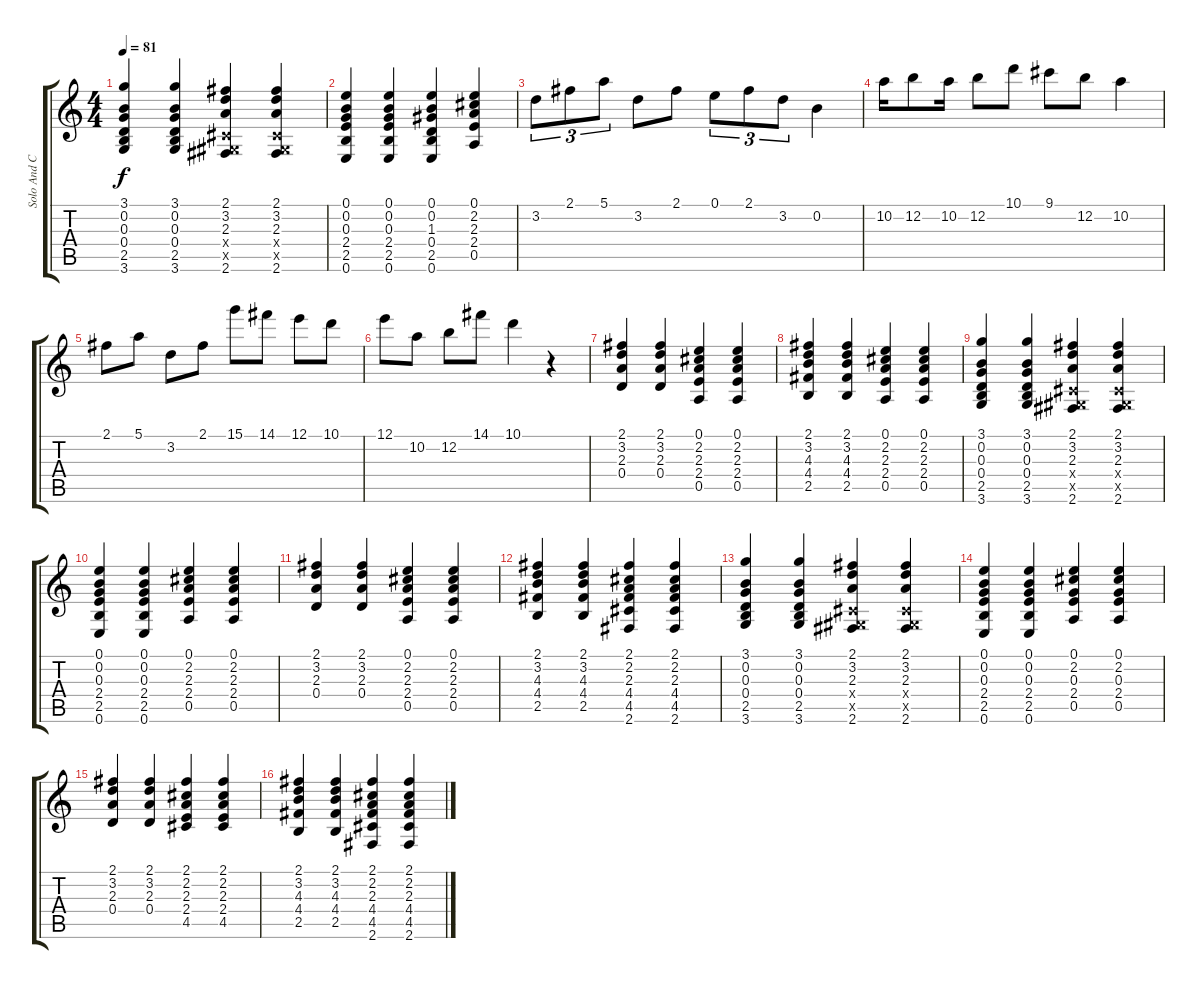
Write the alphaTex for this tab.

\track ("Solo And Chords" "Solo And C") {instrument acousticguitarnylon}
\staff {score tabs}
\tuning (E4 B3 G3 D3 A2 E2) {hide}
\ts (4 4)
\tempo 81
\clef g2
\ks c
(3.1 0.2 0.3 0.4 2.5 3.6).4{dy f} (3.1 0.2 0.3 0.4 2.5 3.6).4 (2.1 3.2 2.3 -1.4{x} -1.5{x} 2.6).4 (2.1 3.2 2.3 -1.4{x} -1.5{x} 2.6).4 |
(0.1 0.2 0.3 2.4 2.5 0.6).4 (0.1 0.2 0.3 2.4 2.5 0.6).4 (0.1 0.2 1.3 0.4 2.5 0.6).4 (0.1 2.2 2.3 2.4 0.5).4 |
3.2.8{tu (3 2)} 2.1.8{tu (3 2)} 5.1.8{tu (3 2)} 3.2.8 2.1.8 0.1.8{tu (3 2)} 2.1.8{tu (3 2)} 3.2.8{tu (3 2)} 0.2.4 |
10.2.16 12.2.8 10.2.16 12.2.8 10.1.8 9.1.8 12.2.8 10.2.4 |
2.1.8 5.1.8 3.2.8 2.1.8 15.1.8 14.1.8 12.1.8 10.1.8 |
12.1.8 10.2.8 12.2.8 14.1.8 10.1.4 r.4 |
(2.1 3.2 2.3 0.4).4 (2.1 3.2 2.3 0.4).4 (0.1 2.2 2.3 2.4 0.5).4 (0.1 2.2 2.3 2.4 0.5).4 |
(2.1 3.2 4.3 4.4 2.5).4 (2.1 3.2 4.3 4.4 2.5).4 (0.1 2.2 2.3 2.4 0.5).4 (0.1 2.2 2.3 2.4 0.5).4 |
(3.1 0.2 0.3 0.4 2.5 3.6).4 (3.1 0.2 0.3 0.4 2.5 3.6).4 (2.1 3.2 2.3 -1.4{x} -1.5{x} 2.6).4 (2.1 3.2 2.3 -1.4{x} -1.5{x} 2.6).4 |
(0.1 0.2 0.3 2.4 2.5 0.6).4 (0.1 0.2 0.3 2.4 2.5 0.6).4 (0.1 2.2 2.3 2.4 0.5).4 (0.1 2.2 2.3 2.4 0.5).4 |
(2.1 3.2 2.3 0.4).4 (2.1 3.2 2.3 0.4).4 (0.1 2.2 2.3 2.4 0.5).4 (0.1 2.2 2.3 2.4 0.5).4 |
(2.1 3.2 4.3 4.4 2.5).4 (2.1 3.2 4.3 4.4 2.5).4 (2.1 2.2 2.3 4.4 4.5 2.6).4 (2.1 2.2 2.3 4.4 4.5 2.6).4 |
(3.1 0.2 0.3 0.4 2.5 3.6).4 (3.1 0.2 0.3 0.4 2.5 3.6).4 (2.1 3.2 2.3 -1.4{x} -1.5{x} 2.6).4 (2.1 3.2 2.3 -1.4{x} -1.5{x} 2.6).4 |
(0.1 0.2 0.3 2.4 2.5 0.6).4 (0.1 0.2 0.3 2.4 2.5 0.6).4 (0.1 2.2 0.3 2.4 0.5).4 (0.1 2.2 0.3 2.4 0.5).4 |
(2.1 3.2 2.3 0.4).4 (2.1 3.2 2.3 0.4).4 (2.1 2.2 2.3 2.4 4.5).4 (2.1 2.2 2.3 2.4 4.5).4 |
(2.1 3.2 4.3 4.4 2.5).4 (2.1 3.2 4.3 4.4 2.5).4 (2.1 2.2 2.3 4.4 4.5 2.6).4 (2.1 2.2 2.3 4.4 4.5 2.6).4
